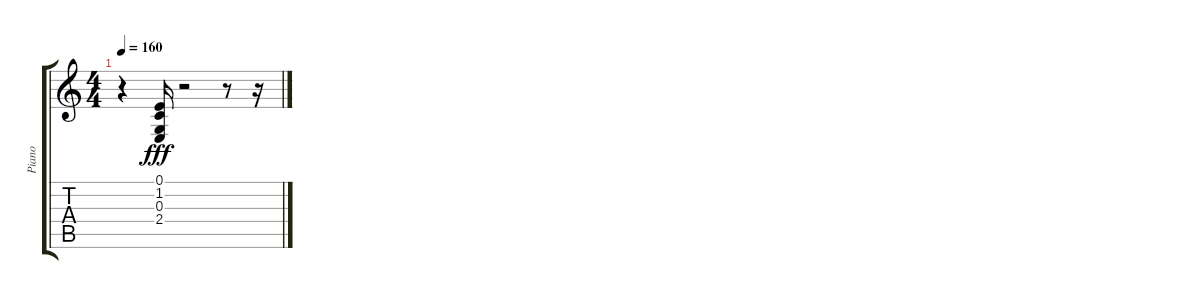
\track ("Piano" "Piano") {instrument electricgrandpiano}
\staff {score tabs}
\tuning (E4 B3 G3 D3 A2 E2) {hide}
\ts (4 4)
\tempo 160
\clef g2
\ks c
r.4{dy fff} (0.1 1.2 0.3 2.4).16 r.2 r.8 r.16
